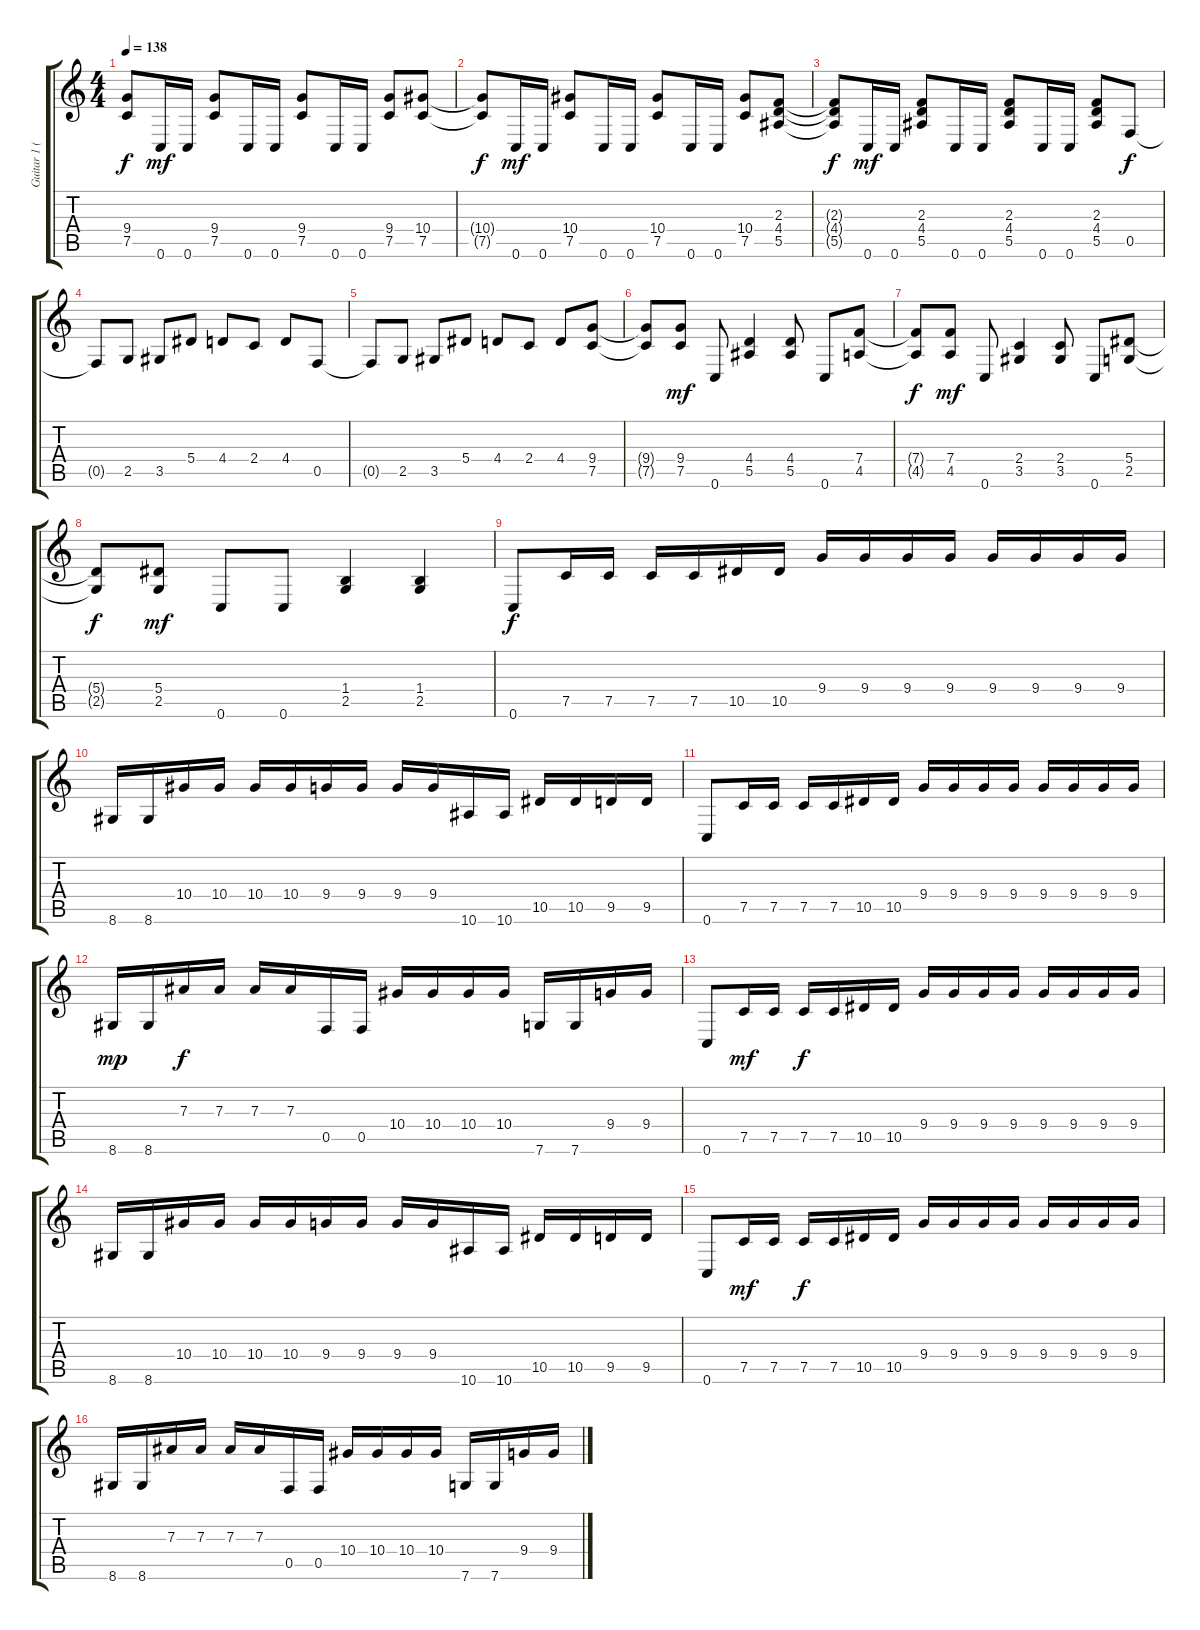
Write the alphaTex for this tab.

\track ("Guitar 1 (Lead)" "Guitar 1 (") {instrument distortionguitar}
\staff {score tabs}
\tuning (C4 G3 Eb3 Bb2 F2 C2) {hide}
\ts (4 4)
\tempo 138
\clef g2
\ks c
(9.4{t} 7.5{t}).8{dy f} 0.6.16{dy mf} 0.6.16 (9.4 7.5).8 0.6.16 0.6.16 (9.4 7.5).8 0.6.16 0.6.16 (9.4 7.5).8 (10.4 7.5).8 |
(10.4{t} 7.5{t}).8{dy f} 0.6.16{dy mf} 0.6.16 (10.4 7.5).8 0.6.16 0.6.16 (10.4 7.5).8 0.6.16 0.6.16 (10.4 7.5).8 (2.3 4.4 5.5).8 |
(2.3{t} 4.4{t} 5.5{t}).8{dy f} 0.6.16{dy mf} 0.6.16 (2.3 4.4 5.5).8 0.6.16 0.6.16 (2.3 4.4 5.5).8 0.6.16 0.6.16 (2.3 4.4 5.5).8 0.5.8{dy f} |
0.5{t}.8 2.5.8 3.5.8 5.4.8 4.4.8 2.4.8 4.4.8 0.5.8 |
0.5{t}.8 2.5.8 3.5.8 5.4.8 4.4.8 2.4.8 4.4.8 (9.4 7.5).8 |
(9.4{t} 7.5{t}).8 (9.4 7.5).8{dy mf} 0.6.8 (4.4 5.5).4 (4.4 5.5).8 0.6.8 (7.4 4.5).8 |
(7.4{t} 4.5{t}).8{dy f} (7.4 4.5).8{dy mf} 0.6.8 (2.4 3.5).4 (2.4 3.5).8 0.6.8 (5.4 2.5).8 |
(5.4{t} 2.5{t}).8{dy f} (5.4 2.5).8{dy mf} 0.6.8 0.6.8 (1.4 2.5).4 (1.4 2.5).4 |
0.6.8{dy f balance 4} 7.5.16 7.5.16 7.5.16 7.5.16 10.5.16 10.5.16 9.4.16 9.4.16 9.4.16 9.4.16 9.4.16 9.4.16 9.4.16 9.4.16 |
8.6.16 8.6.16 10.4.16 10.4.16 10.4.16 10.4.16 9.4.16 9.4.16 9.4.16 9.4.16 10.6.16 10.6.16 10.5.16 10.5.16 9.5.16 9.5.16 |
0.6.8 7.5.16 7.5.16 7.5.16 7.5.16 10.5.16 10.5.16 9.4.16 9.4.16 9.4.16 9.4.16 9.4.16 9.4.16 9.4.16 9.4.16 |
8.6.16{dy mp} 8.6.16 7.3.16{dy f} 7.3.16 7.3.16 7.3.16 0.5.16 0.5.16 10.4.16 10.4.16 10.4.16 10.4.16 7.6.16 7.6.16 9.4.16 9.4.16 |
0.6.8 7.5.16{dy mf} 7.5.16 7.5.16{dy f} 7.5.16 10.5.16 10.5.16 9.4.16 9.4.16 9.4.16 9.4.16 9.4.16 9.4.16 9.4.16 9.4.16 |
8.6.16 8.6.16 10.4.16 10.4.16 10.4.16 10.4.16 9.4.16 9.4.16 9.4.16 9.4.16 10.6.16 10.6.16 10.5.16 10.5.16 9.5.16 9.5.16 |
0.6.8 7.5.16{dy mf} 7.5.16 7.5.16{dy f} 7.5.16 10.5.16 10.5.16 9.4.16 9.4.16 9.4.16 9.4.16 9.4.16 9.4.16 9.4.16 9.4.16 |
8.6.16 8.6.16 7.3.16 7.3.16 7.3.16 7.3.16 0.5.16 0.5.16 10.4.16 10.4.16 10.4.16 10.4.16 7.6.16 7.6.16 9.4.16 9.4.16
